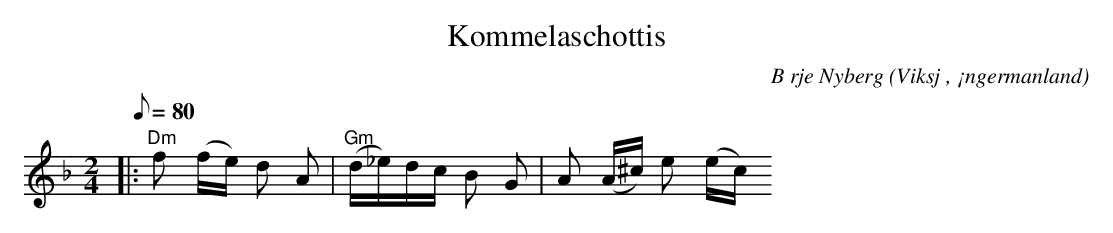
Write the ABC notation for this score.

X:1
T:Kommelaschottis
C:B rje Nyberg
O:Viksj , ¡ngermanland
M:2/4
L:1/8
Q:80
K:Dm
|: "Dm"f (f/2e/2) d A | "Gm"(d/2_e/2)d/2c/2 B G | A (A/2^c/2) e (e/2c/2)
 :|
